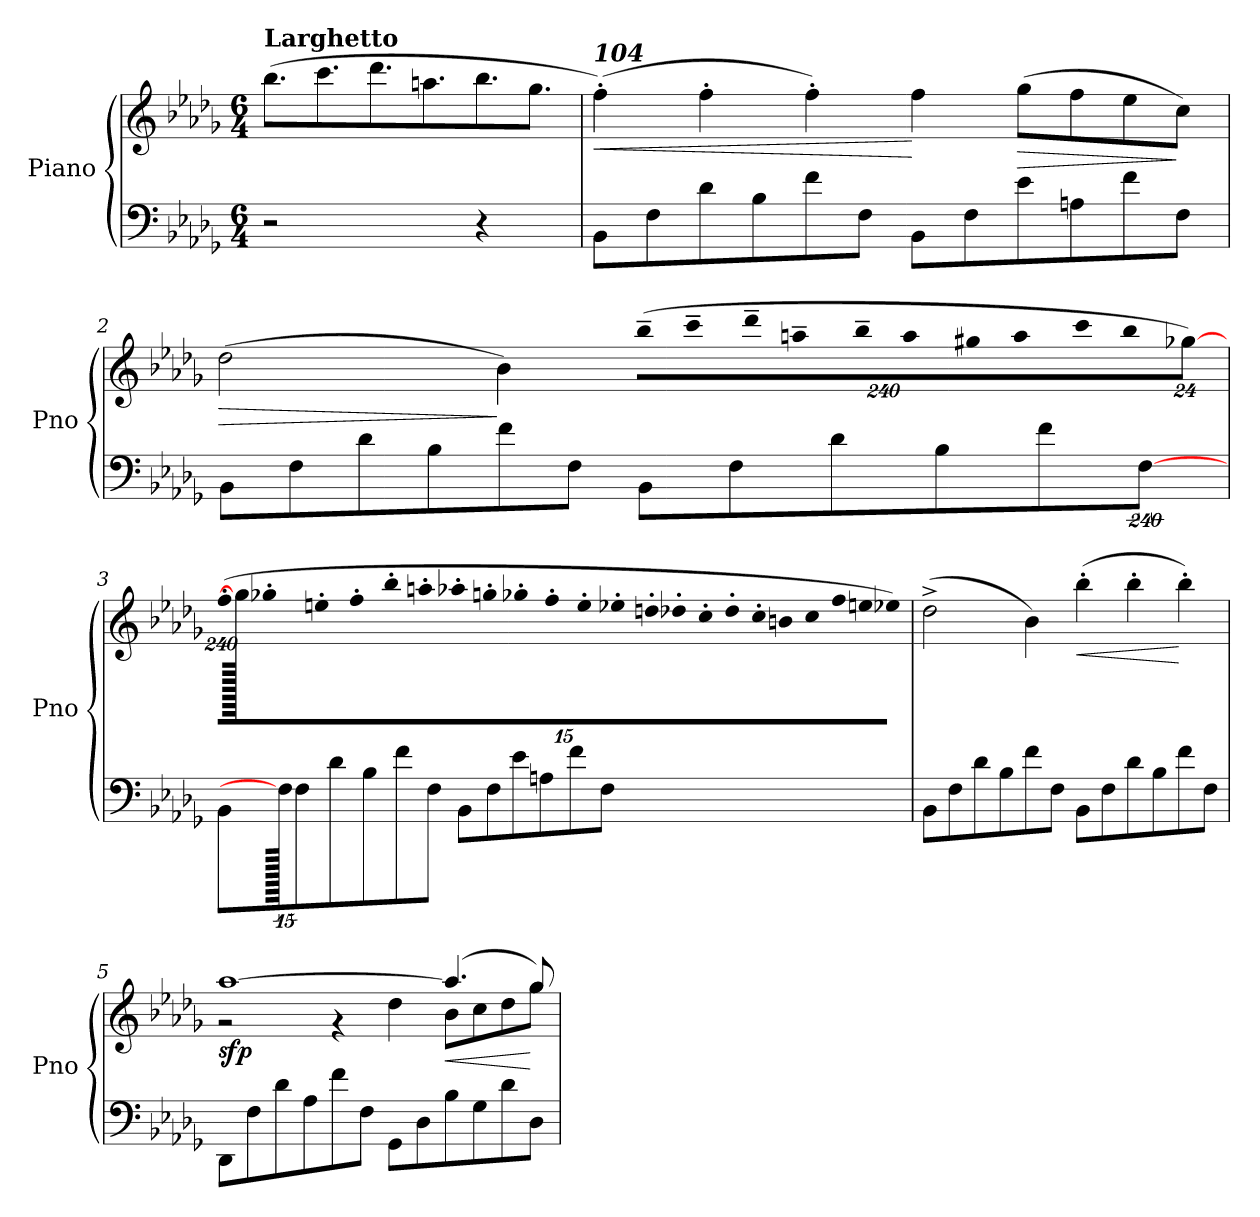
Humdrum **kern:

**kern	**kern	**dynam
*part1	*part1	*part1
*staff2	*staff1	*staff1/2
*I"Piano	*	*
*I'Pno	*	*
*clefF4	*clefG2	*
*k[b-e-a-d-g-]	*k[b-e-a-d-g-]	*
*M6/4	*M6/4	*
*MM116	*MM116	*
*	*Xtuplet	*
=	=	=
!	!LO:TX:a:B:t=Larghetto	!
2r	(>12.bb-\L	.
.	12.ccc\	.
.	12.ddd-\	.
.	12.aan\	.
4r	12.bb-\	.
.	12.gg-\J	.
=1	=1	=1
!	!LO:TX:a:Bi:t=104	!
!	!	!LO:HP:b
8BB-\L	(>4ff'\)	<
8F\	.	.
8d-\	4ff'\	.
8B-\	.	.
8f\	4ff'\)	.
8F\J	.	.
8BB-\L	4ff\	[
8F\	.	.
!	!	!LO:HP:b
8e-\	(>8gg-\L	>
8An\	8ff\	.
8f\	8ee-\	.
8F\J	8cc\J)	]
!!LO:LB:g=z
=2	=2	=2
!	!	!LO:HP:b
1920ryy	(>2dd-\	>
8BB-\L	.	.
8F\	.	.
8d-\	.	.
8B-\	.	.
.	4b-\)	]
8f\	.	.
8F\J	.	.
*	*tuplet	*
*	*Xbrackettup	*
!	!LO:N:vis=8	!
.	(>1920%131bb-~\L	.
8BB-\L	.	.
!	!LO:N:vis=8	!
.	1920%131ccc~\	.
8F\	.	.
!	!LO:N:vis=8	!
.	1920%131ddd-~\	.
!	!LO:N:vis=8	!
.	1920%131aan~\	.
8d-\	.	.
!	!LO:N:vis=8	!
.	1920%131bb-~\	.
!	!LO:N:vis=8	!
.	1920%131aa\	.
8B-\	.	.
!	!LO:N:vis=8	!
.	1920%131gg#X\	.
!	!LO:N:vis=8	!
.	1920%131aa\	.
8f\	.	.
!	!LO:N:vis=8	!
.	1920%131ccc\	.
!	!LO:N:vis=8	!
.	1920%131bb-\	.
[1920%239F\J	.	.
.	[192%13gg-X\J)	.
!!LO:LB:g=z
=3	=3	=3
!	!LO:N:vis=8	!
8BB-\L	(>1920%131ff'\L	.
.	1920gg-\]	.
!	!LO:N:vis=8	!
.	1920%131gg-X'\	.
1920F\]	.	.
8F\	.	.
!	!LO:N:vis=8	!
.	1920%131een'\	.
!	!LO:N:vis=8	!
.	1920%131ff'\	.
8d-\	.	.
!	!LO:N:vis=8	!
.	1920%131bb-'\	.
!	!LO:N:vis=8	!
.	1920%131aan'\	.
8B-\	.	.
!	!LO:N:vis=8	!
.	1920%131aa-X'\	.
!	!LO:N:vis=8	!
.	1920%131ggn'\	.
8f\	.	.
!	!LO:N:vis=8	!
.	1920%131gg-X'\	.
!	!LO:N:vis=8	!
.	1920%131ff'\	.
8F\J	.	.
!	!LO:N:vis=8	!
.	1920%131ee'\	.
8BB-\L	.	.
!	!LO:N:vis=8	!
.	1920%131ee-X'\	.
!	!LO:N:vis=8	!
.	1920%131ddn'\	.
8F\	.	.
!	!LO:N:vis=8	!
.	1920%131dd-X'\	.
!	!LO:N:vis=8	!
.	1920%131cc'\	.
8e-\	.	.
!	!LO:N:vis=8	!
.	1920%131dd-'\	.
!	!LO:N:vis=8	!
.	1920%131cc'\	.
8An\	.	.
!	!LO:N:vis=8	!
.	1920%131bn\	.
!	!LO:N:vis=8	!
.	1920%131cc\	.
8f\	.	.
!	!LO:N:vis=8	!
.	1920%131ff\	.
!	!LO:N:vis=8	!
.	1920%131een\	.
8F\J	.	.
!	!LO:N:vis=8	!
.	1920%131ee-X\J)	.
960ryy	.	.
=4	=4	=4
8BB-\L	(>2dd-^\	.
8F\	.	.
8d-\	.	.
8B-\	.	.
8f\	4b-\)	.
8F\J	.	.
!	!	!LO:HP:b
8BB-\L	(>4bb-'\	<
8F\	.	.
8d-\	4bb-'\	.
8B-\	.	.
8f\	4bb-'\)	[
8F\J	.	.
!!LO:LB:g=z
=5	=5	=5
*	*^	*
!	!	!	!LO:DY:b
8DD-\L	[1aa-	2r	sfp
8F\	.	.	.
8d-\	.	.	.
8A-\	.	.	.
8f\	.	4r	.
8F\J	.	.	.
8GG-\L	.	4dd-\	.
8D-\	.	.	.
!	!	!	!LO:HP:b
8B-\	(>4.aa-/]	8b-\L	<
8G-\	.	8cc\	.
8d-\	.	8dd-\	.
8D-\J	8gg-/)	8gg-\J	[
*	*v	*v	*
=	=	=
*-	*-	*-
